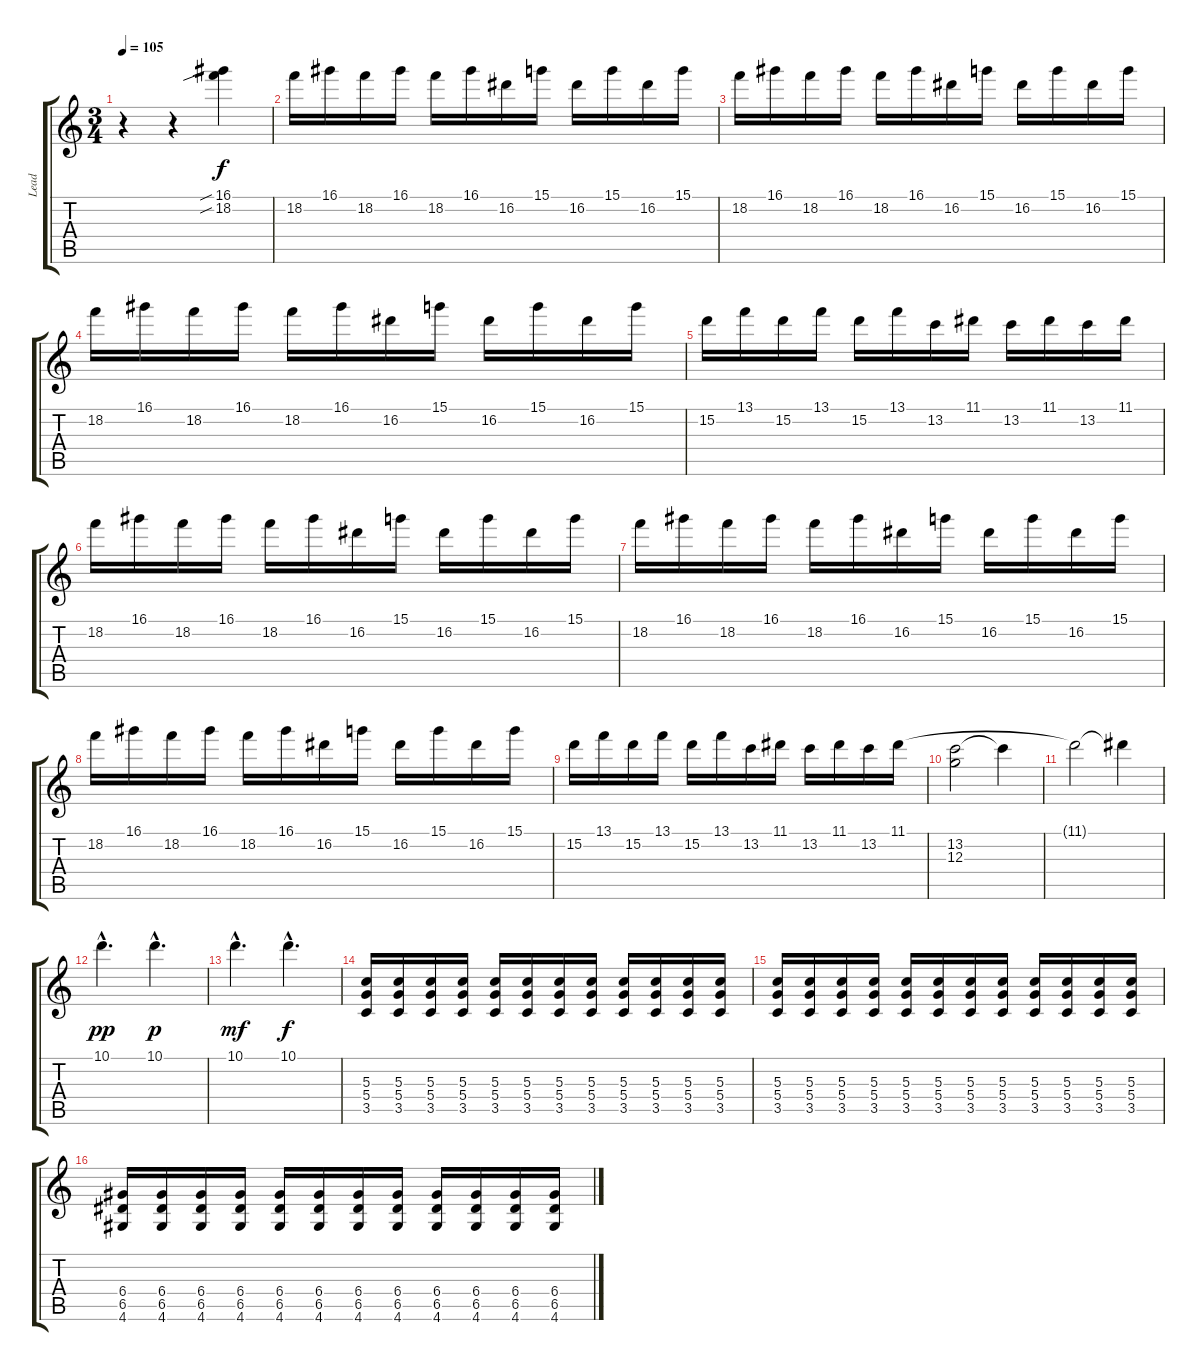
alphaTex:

\track ("Lead" "Lead") {instrument distortionguitar}
\staff {score tabs}
\tuning (E4 B3 G3 D3 A2 E2) {hide}
\ts (3 4)
\tempo 105
\clef g2
\ks c
r.4{dy f instrument distortionguitar} r.4 (16.1{sib} 18.2{sib}).4 |
18.2.16 16.1.16 18.2.16 16.1.16 18.2.16 16.1.16 16.2.16 15.1.16 16.2.16 15.1.16 16.2.16 15.1.16 |
18.2.16 16.1.16 18.2.16 16.1.16 18.2.16 16.1.16 16.2.16 15.1.16 16.2.16 15.1.16 16.2.16 15.1.16 |
18.2.16 16.1.16 18.2.16 16.1.16 18.2.16 16.1.16 16.2.16 15.1.16 16.2.16 15.1.16 16.2.16 15.1.16 |
15.2.16 13.1.16 15.2.16 13.1.16 15.2.16 13.1.16 13.2.16 11.1.16 13.2.16 11.1.16 13.2.16 11.1.16 |
18.2.16 16.1.16 18.2.16 16.1.16 18.2.16 16.1.16 16.2.16 15.1.16 16.2.16 15.1.16 16.2.16 15.1.16 |
18.2.16 16.1.16 18.2.16 16.1.16 18.2.16 16.1.16 16.2.16 15.1.16 16.2.16 15.1.16 16.2.16 15.1.16 |
18.2.16 16.1.16 18.2.16 16.1.16 18.2.16 16.1.16 16.2.16 15.1.16 16.2.16 15.1.16 16.2.16 15.1.16 |
15.2.16 13.1.16 15.2.16 13.1.16 15.2.16 13.1.16 13.2.16 11.1.16 13.2.16 11.1.16 13.2.16 11.1.16 |
(13.2 12.3).2 13.2{t}.4 |
11.1{t}.2 11.1{t}.4 |
10.1{hac}.4{d dy pp} 10.1{hac}.4{d dy p} |
10.1{hac}.4{d dy mf} 10.1{hac}.4{d dy f} |
(5.3 5.4 3.5).16 (5.3 5.4 3.5).16 (5.3 5.4 3.5).16 (5.3 5.4 3.5).16 (5.3 5.4 3.5).16 (5.3 5.4 3.5).16 (5.3 5.4 3.5).16 (5.3 5.4 3.5).16 (5.3 5.4 3.5).16 (5.3 5.4 3.5).16 (5.3 5.4 3.5).16 (5.3 5.4 3.5).16 |
(5.3 5.4 3.5).16 (5.3 5.4 3.5).16 (5.3 5.4 3.5).16 (5.3 5.4 3.5).16 (5.3 5.4 3.5).16 (5.3 5.4 3.5).16 (5.3 5.4 3.5).16 (5.3 5.4 3.5).16 (5.3 5.4 3.5).16 (5.3 5.4 3.5).16 (5.3 5.4 3.5).16 (5.3 5.4 3.5).16 |
(6.4 6.5 4.6).16 (6.4 6.5 4.6).16 (6.4 6.5 4.6).16 (6.4 6.5 4.6).16 (6.4 6.5 4.6).16 (6.4 6.5 4.6).16 (6.4 6.5 4.6).16 (6.4 6.5 4.6).16 (6.4 6.5 4.6).16 (6.4 6.5 4.6).16 (6.4 6.5 4.6).16 (6.4 6.5 4.6).16
